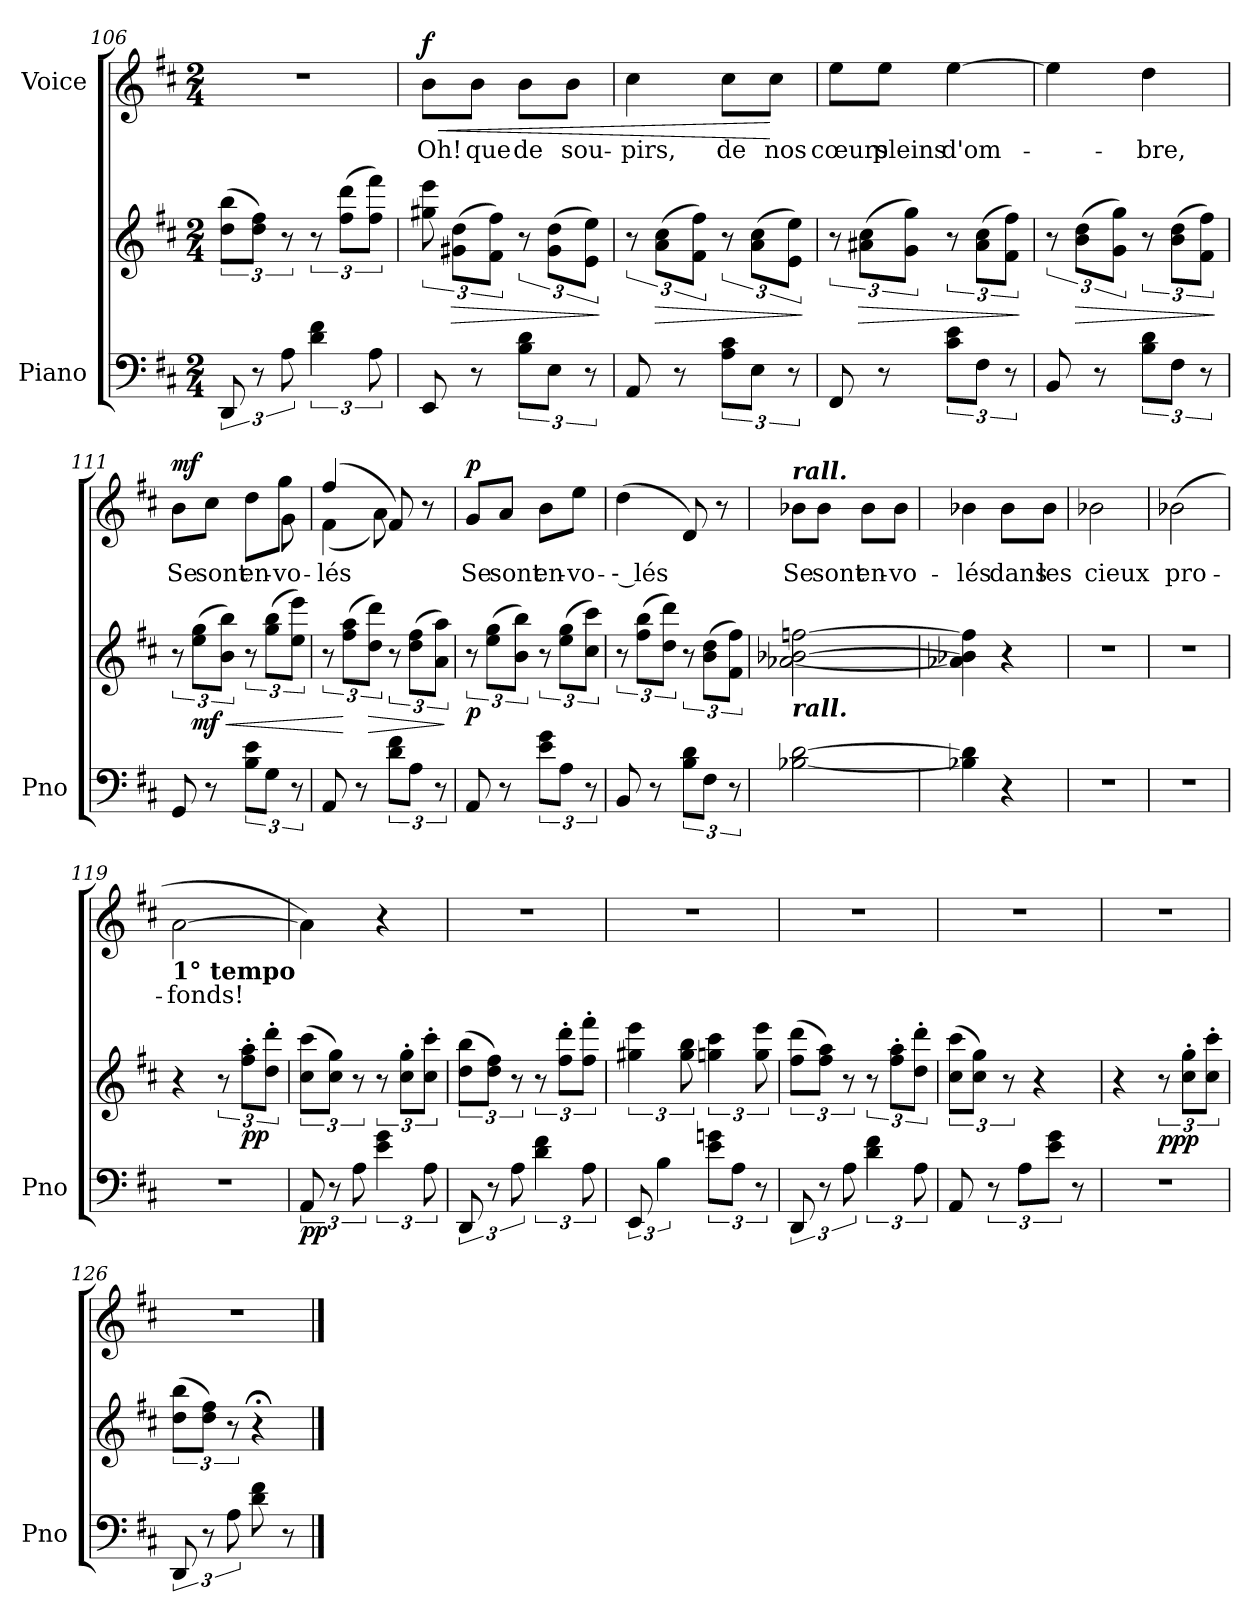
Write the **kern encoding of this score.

**kern	**kern	**dynam	**kern	**text	**dynam
*part2	*part2	*part2	*part1	*part1	*part1
*staff3	*staff2	*staff2/3	*staff1	*staff1	*staff1
*I"Piano	*	*	*I"Voice	*	*
*I'Pno	*	*	*	*	*
*clefF4	*clefG2	*	*clefG2	*	*
*k[f#c#]	*k[f#c#]	*	*k[f#c#]	*	*
*M2/4	*M2/4	*	*M2/4	*	*
=106	=106	=106	=106	=106	=106
*^	*	*	*	*	*
12DD/	4ryy	(12dd\ 12bb\L	.	2r	.	.
12r	.	12dd\ 12ff#\J)	.	.	.	.
12A\	.	12r	.	.	.	.
6d\ 6f#\	4ryy	12r	.	.	.	.
.	.	(12ff#\ 12ddd\L	.	.	.	.
12A\	.	12ff#\ 12fff#\J)	.	.	.	.
*v	*v	*	*	*	*	*
=107	=107	=107	=107	=107	=107
!	!	!	!	!LO:LY:b	!LO:HP:b
!	!	!	!	!	!LO:DY:n=1:b
8EE/	12gg#X\ 12eee\	.	8b\L	Oh!	< f
!	!	!LO:HP:b	!	!	!
.	(12g#X\ 12dd\L	>	.	.	.
!	!	!	!	!LO:LY:b	!
8r	.	.	8b\J	que	.
.	12f#\ 12ff#\J)	.	.	.	.
!	!	!	!	!LO:LY:b	!
12B\ 12d\L	12r	.	8b\L	de	.
12E\J	(12g#\ 12dd\L	.	.	.	.
!	!	!	!	!LO:LY:b	!
.	.	.	8b\J	sou-	.
12r	12e\ 12ee\J)	.	.	.	.
.	.	]	.	.	.
=108	=108	=108	=108	=108	=108
!	!	!	!	!LO:LY:b	!
8AA/	12r	.	4cc#\	-pirs,	.
!	!	!LO:HP:b	!	!	!
.	(12a\ 12cc#\L	>	.	.	.
8r	.	.	.	.	.
.	12f#\ 12ff#\J)	.	.	.	.
!	!	!	!	!LO:LY:b	!
12A\ 12c#\L	12r	.	8cc#\L	de	.
12E\J	(12a\ 12cc#\L	.	.	.	.
!	!	!	!	!LO:LY:b	!
.	.	.	8cc#\J	nos	[
12r	12e\ 12ee\J)	.	.	.	.
.	.	]	.	.	.
!!LO:LB:g=z
=109	=109	=109	=109	=109	=109
!	!	!LO:DY:b	!	!LO:LY:b	!
!	!	!LO:DY:n=1:b	!	!	!
8FF#/	12r	other-dynamics f	8ee\L	cœurs	.
!	!	!LO:HP:b	!	!	!
.	(12a#X\ 12cc#\L	>	.	.	.
!	!	!	!	!LO:LY:b	!
8r	.	.	8ee\J	pleins	.
.	12g\ 12gg\J)	.	.	.	.
!	!	!	!	!LO:LY:b	!
12c#\ 12e\L	12r	.	[4ee\	d'om-	.
12F#\J	(12a#\ 12cc#\L	.	.	.	.
12r	12f#\ 12ff#\J)	.	.	.	.
.	.	]	.	.	.
=110	=110	=110	=110	=110	=110
8BB/	12r	.	4ee\]	.	.
!	!	!LO:HP:b	!	!	!
.	(12b\ 12dd\L	>	.	.	.
8r	.	.	.	.	.
.	12g\ 12gg\J)	.	.	.	.
!	!	!	!	!LO:LY:b	!
12B\ 12d\L	12r	.	4dd\	-bre,	.
12F#\J	(12b\ 12dd\L	.	.	.	.
12r	12f#\ 12ff#\J)	.	.	.	.
.	.	]	.	.	.
=111	=111	=111	=111	=111	=111
!	!	!	!	!LO:LY:b	!LO:DY:a
*	*	*	*^	*	*
8GG/	12r	.	8b\L	4.ryy	Se	mf
!	!	!LO:HP:b	!	!	!	!
!	!	!LO:DY:n=1:b	!	!	!	!
.	(12ee\ 12gg\L	< mf	.	.	.	.
!	!	!	!	!	!LO:LY:b	!
8r	.	.	8cc#\J	.	sont	.
.	12b\ 12bb\J)	.	.	.	.	.
!	!	!	!	!	!LO:LY:b	!
12B\ 12e\L	12r	.	8dd\L	.	en-	.
12G\J	(12gg\ 12bb\L	.	.	.	.	.
!	!	!	!	!	!LO:LY:b	!
.	.	.	8gg\J	8g\	-vo-	.
12r	12ee\ 12eee\J)	.	.	.	.	.
=112	=112	=112	=112	=112	=112	=112
!	!	!	!	!	!LO:LY:b	!
8AA/	12r	.	(4ff#/	(4f#\	-lés	.
.	(12ff#\ 12aa\L	[	.	.	.	.
8r	.	.	.	.	.	.
!	!	!LO:HP:b	!	!	!	!
.	12dd\ 12ddd\J)	>	.	.	.	.
12d\ 12f#\L	12r	.	8f#/)	8a\)	.	.
12A\J	(12dd\ 12ff#\L	.	.	.	.	.
.	.	.	8r	8ryy	.	.
12r	12a\ 12aa\J)	.	.	.	.	.
*	*	*	*v	*v	*	*
.	.	]	.	.	.
=113	=113	=113	=113	=113	=113
!	!	!LO:DY:b	!	!LO:LY:b	!LO:DY:a
8AA/	12r	p	8g/L	Se	p
.	(12ee\ 12gg\L	.	.	.	.
!	!	!	!	!LO:LY:b	!
8r	.	.	8a/J	sont	.
.	12b\ 12bb\J)	.	.	.	.
!	!	!	!	!LO:LY:b	!
12e\ 12g\L	12r	.	8b\L	en-	.
12A\J	(12ee\ 12gg\L	.	.	.	.
!	!	!	!	!LO:LY:b	!
.	.	.	8ee\J	-vo-	.
12r	12cc#\ 12ccc#\J)	.	.	.	.
!!LO:LB:g=z
=114	=114	=114	=114	=114	=114
!	!	!	!	!LO:LY:b	!
8BB/	12r	.	(4dd\	-- lés	.
.	(12ff#\ 12bb\L	.	.	.	.
8r	.	.	.	.	.
.	12dd\ 12ddd\J)	.	.	.	.
12B\ 12d\L	12r	.	8d/)	.	.
12F#\J	(12b\ 12dd\L	.	.	.	.
.	.	.	8r	.	.
12r	12f#\ 12ff#\J)	.	.	.	.
=115	=115	=115	=115	=115	=115
!	!	!	!LO:TX:a:Bi:t=rall.	!	!
!	!LO:TX:b:Bi:t=rall.	!	!	!	!
!	!	!	!	!LO:LY:b	!
[2B-X\ [2d\	[2a-X\ [2b-X\ [2ffn\	.	8b-X\L	Se	.
!	!	!	!	!LO:LY:b	!
.	.	.	8b-\J	sont	.
!	!	!	!	!LO:LY:b	!
.	.	.	8b-\L	en-	.
!	!	!	!	!LO:LY:b	!
.	.	.	8b-\J	-vo-	.
=116	=116	=116	=116	=116	=116
!	!	!	!	!LO:LY:b	!
4B-X\] 4d\]	4a-X\] 4b-X\] 4ffn\]	.	4b-X\	-lés	.
!	!	!	!	!LO:LY:b	!
4r	4r	.	8b-\L	dans	.
!	!	!	!	!LO:LY:b	!
.	.	.	8b-\J	les	.
=117	=117	=117	=117	=117	=117
!	!	!	!	!LO:LY:b	!
2r	2r	.	2b-X\	cieux	.
=118	=118	=118	=118	=118	=118
!	!	!	!	!LO:LY:b	!
2r	2r	.	(2b-X\	pro-	.
=119	=119	=119	=119	=119	=119
!	!	!	!LO:TX:b:B:t=1° tempo	!	!
!	!	!	!	!LO:LY:b	!
2r	4r	.	[<2a\	-fonds!	.
.	12r	.	.	.	.
!	!	!LO:DY:b	!	!	!
.	12ff#\' 12aa\'L	pp	.	.	.
.	12dd\' 12ddd\'J	.	.	.	.
=120	=120	=120	=120	=120	=120
*^	*	*	*	*	*
!	!	!	!LO:DY:b=2	!	!	!
12AA/	4ryy	(12cc#\ 12ccc#\L	pp	4a\])	.	.
12r	.	12cc#\ 12gg\J)	.	.	.	.
12A\	.	12r	.	.	.	.
6e\ 6g\	4ryy	12r	.	4r	.	.
.	.	12cc#\' 12gg\'L	.	.	.	.
12A\	.	12cc#\' 12ccc#\'J	.	.	.	.
!!LO:LB:g=z
=121	=121	=121	=121	=121	=121	=121
12DD/	4ryy	(12dd\ 12bb\L	.	2r	.	.
12r	.	12dd\ 12ff#\J)	.	.	.	.
12A\	.	12r	.	.	.	.
6d\ 6f#\	4ryy	12r	.	.	.	.
.	.	12ff#\' 12ddd\'L	.	.	.	.
12A\	.	12ff#\' 12fff#\'J	.	.	.	.
*v	*v	*	*	*	*	*
=122	=122	=122	=122	=122	=122
12EE/	6gg#X\ 6eee\	.	2r	.	.
6B\	.	.	.	.	.
.	12gg#\ 12bb\	.	.	.	.
12e\ 12gn\L	6ggn\ 6ccc#\	.	.	.	.
12A\J	.	.	.	.	.
12r	12gg\ 12eee\	.	.	.	.
=123	=123	=123	=123	=123	=123
*^	*	*	*	*	*
12DD/	4ryy	(12ff#\ 12ddd\L	.	2r	.	.
12r	.	12ff#\ 12aa\J)	.	.	.	.
12A\	.	12r	.	.	.	.
6d\ 6f#\	4ryy	12r	.	.	.	.
.	.	12ff#\' 12aa\'L	.	.	.	.
12A\	.	12dd\' 12ddd\'J	.	.	.	.
*v	*v	*	*	*	*	*
=124	=124	=124	=124	=124	=124
8AA/	(12cc#\ 12ccc#\L	.	2r	.	.
.	12cc#\ 12gg\J)	.	.	.	.
12r	.	.	.	.	.
.	12r	.	.	.	.
12A\L	.	.	.	.	.
.	4r	.	.	.	.
12e\ 12g\J	.	.	.	.	.
8r	.	.	.	.	.
=125	=125	=125	=125	=125	=125
2r	4r	.	2r	.	.
!	!	!LO:DY:b	!	!	!
.	12r	ppp	.	.	.
.	12cc#\' 12gg\'L	.	.	.	.
.	12cc#\' 12ccc#\'J	.	.	.	.
=126	=126	=126	=126	=126	=126
*^	*	*	*	*	*
12DD/	4ryy	(12dd\ 12bb\L	.	2r	.	.
12r	.	12dd\ 12ff#\J)	.	.	.	.
12A\	.	12r	.	.	.	.
8d\ 8f#\	4ryy	4r;<	.	.	.	.
8r	.	.	.	.	.	.
*v	*v	*	*	*	*	*
==	==	==	==	==	==
*-	*-	*-	*-	*-	*-
